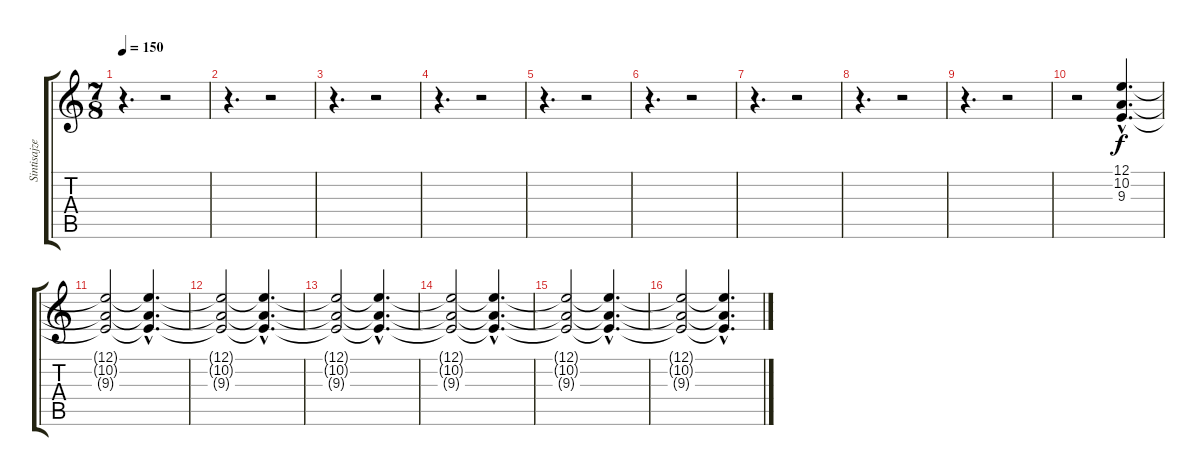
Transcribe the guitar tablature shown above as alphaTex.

\track ("Sintisajzer" "Sintisajze") {instrument drawbarorgan}
\staff {score tabs}
\tuning (E4 B3 G3 D3 A2 E2) {hide}
\ts (7 8)
\tempo 150
\clef g2
\ks c
r.4{d dy f instrument drawbarorgan} r.2 |
r.4{d} r.2 |
r.4{d} r.2 |
r.4{d} r.2 |
r.4{d} r.2 |
r.4{d} r.2 |
r.4{d} r.2 |
r.4{d} r.2 |
r.4{d} r.2 |
r.2 (12.1{hac} 10.2{hac} 9.3{hac}).4{d} |
(12.1{t} 10.2{t} 9.3{t}).2 (12.1{hac t} 10.2{hac t} 9.3{hac t}).4{d} |
(12.1{t} 10.2{t} 9.3{t}).2 (12.1{hac t} 10.2{hac t} 9.3{hac t}).4{d} |
(12.1{t} 10.2{t} 9.3{t}).2 (12.1{hac t} 10.2{hac t} 9.3{hac t}).4{d} |
(12.1{t} 10.2{t} 9.3{t}).2 (12.1{hac t} 10.2{hac t} 9.3{hac t}).4{d} |
(12.1{t} 10.2{t} 9.3{t}).2 (12.1{hac t} 10.2{hac t} 9.3{hac t}).4{d} |
(12.1{t} 10.2{t} 9.3{t}).2 (12.1{hac t} 10.2{hac t} 9.3{hac t}).4{d}
